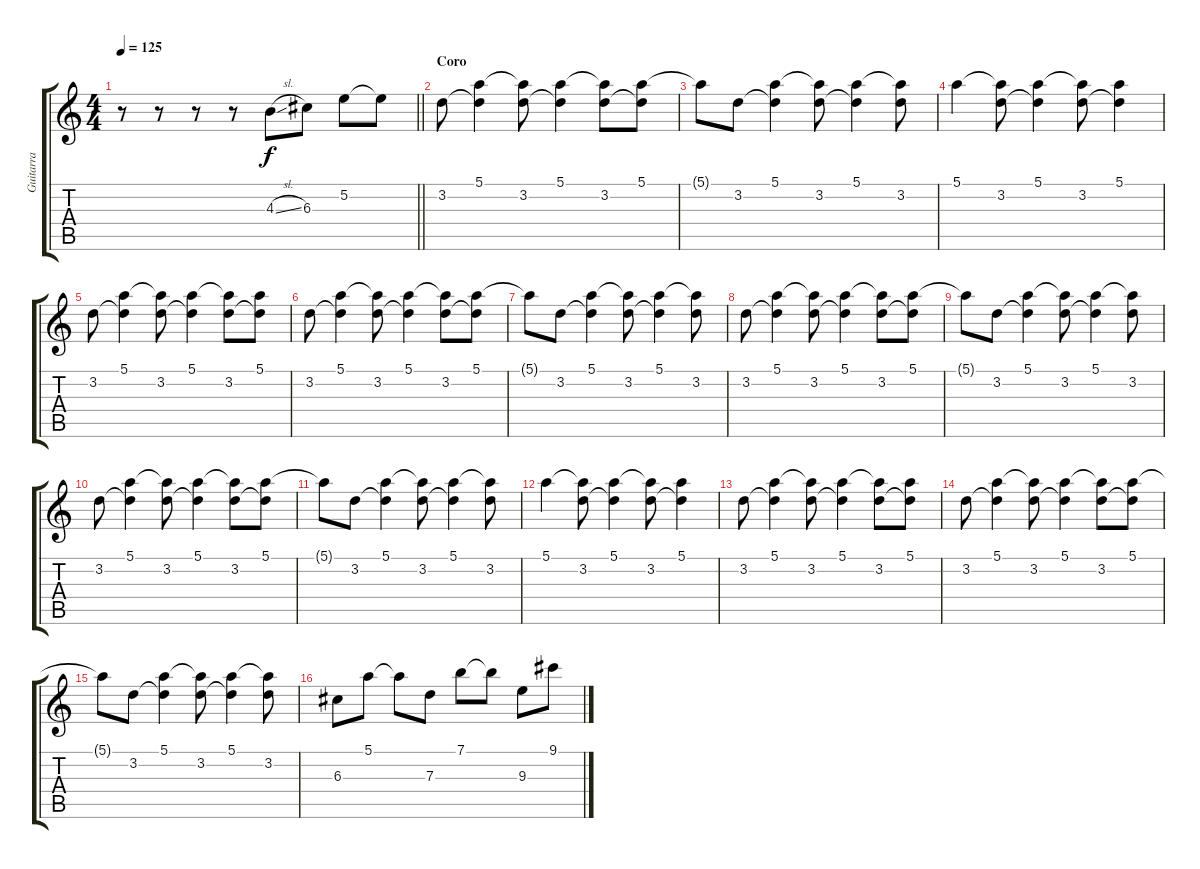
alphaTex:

\track ("Guitarra" "Guitarra") {instrument electricguitarjazz}
\staff {score tabs}
\tuning (E4 B3 G3 D3 A2 E2) {hide}
\ts (4 4)
\tempo 125
\clef g2
\barLineRight lightlight
\ks c
r.8{dy f} r.8 r.8 r.8 4.3{sl}.8 6.3.8 5.2.8 5.2{t}.8 |
\section ("" "Coro")
3.2.8 (5.1 3.2{t}).4 (5.1{t} 3.2).8 (5.1 3.2{t}).4 (5.1{t} 3.2).8 (5.1 3.2{t}).8 |
5.1{t}.8 3.2.8 (5.1 3.2{t}).4 (5.1{t} 3.2).8 (5.1 3.2{t}).4 (5.1{t} 3.2).8 |
5.1.4 (5.1{t} 3.2).8 (5.1 3.2{t}).4 (5.1{t} 3.2).8 (5.1 3.2{t}).4 |
3.2.8 (5.1 3.2{t}).4 (5.1{t} 3.2).8 (5.1 3.2{t}).4 (5.1{t} 3.2).8 (5.1 3.2{t}).8 |
3.2.8 (5.1 3.2{t}).4 (5.1{t} 3.2).8 (5.1 3.2{t}).4 (5.1{t} 3.2).8 (5.1 3.2{t}).8 |
5.1{t}.8 3.2.8 (5.1 3.2{t}).4 (5.1{t} 3.2).8 (5.1 3.2{t}).4 (5.1{t} 3.2).8 |
3.2.8 (5.1 3.2{t}).4 (5.1{t} 3.2).8 (5.1 3.2{t}).4 (5.1{t} 3.2).8 (5.1 3.2{t}).8 |
5.1{t}.8 3.2.8 (5.1 3.2{t}).4 (5.1{t} 3.2).8 (5.1 3.2{t}).4 (5.1{t} 3.2).8 |
3.2.8 (5.1 3.2{t}).4 (5.1{t} 3.2).8 (5.1 3.2{t}).4 (5.1{t} 3.2).8 (5.1 3.2{t}).8 |
5.1{t}.8 3.2.8 (5.1 3.2{t}).4 (5.1{t} 3.2).8 (5.1 3.2{t}).4 (5.1{t} 3.2).8 |
5.1.4 (5.1{t} 3.2).8 (5.1 3.2{t}).4 (5.1{t} 3.2).8 (5.1 3.2{t}).4 |
3.2.8 (5.1 3.2{t}).4 (5.1{t} 3.2).8 (5.1 3.2{t}).4 (5.1{t} 3.2).8 (5.1 3.2{t}).8 |
3.2.8 (5.1 3.2{t}).4 (5.1{t} 3.2).8 (5.1 3.2{t}).4 (5.1{t} 3.2).8 (5.1 3.2{t}).8 |
5.1{t}.8 3.2.8 (5.1 3.2{t}).4 (5.1{t} 3.2).8 (5.1 3.2{t}).4 (5.1{t} 3.2).8 |
6.3.8 5.1.8 5.1{t}.8 7.3.8 7.1.8 7.1{t}.8 9.3.8 9.1.8
